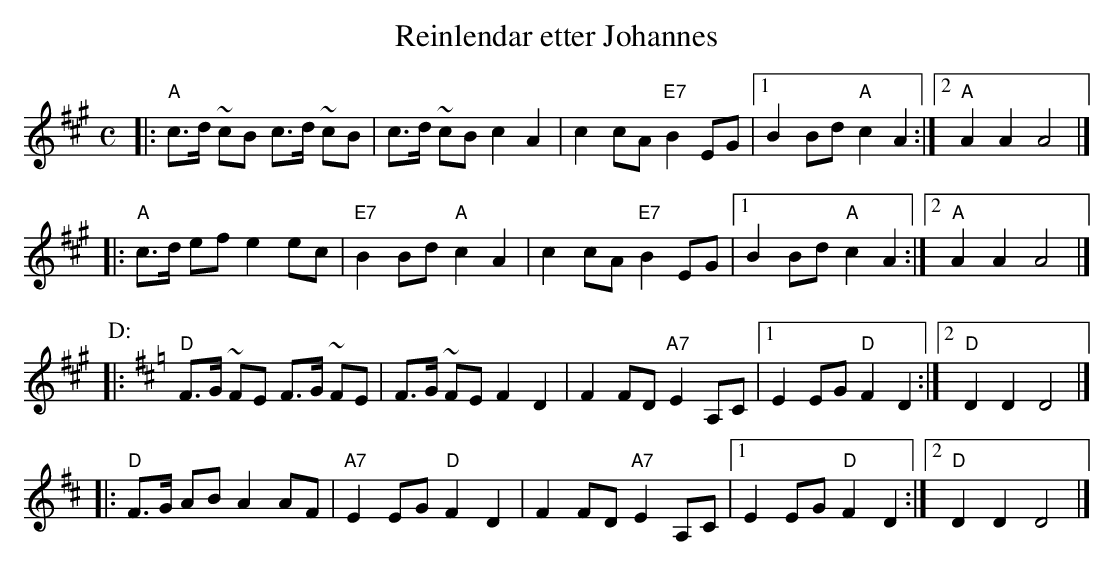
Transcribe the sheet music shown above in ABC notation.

X:1
T: Reinlendar etter Johannes
M: C
L: 1/8
K: A
|: "A"c>d ~cB c>d ~cB |     c>d ~cB    c2 A2 | c2 cA "E7"B2 EG |1 B2 Bd "A"c2 A2 :|2 "A"A2 A2 A4 |]
|: "A"c>d  ef e2   ec | "E7"B2   Bd "A"c2 A2 | c2 cA "E7"B2 EG |1 B2 Bd "A"c2 A2 :|2 "A"A2 A2 A4 |]
P: D:
K: D
|: "D"F>G ~FE F>G ~FE |     F>G ~FE    F2 D2 | F2 FD "A7"E2 A,C |1 E2 EG "D"F2 D2 :|2 "D"D2 D2 D4 |]
|: "D"F>G  AB A2   AF | "A7"E2   EG "D"F2 D2 | F2 FD "A7"E2 A,C |1 E2 EG "D"F2 D2 :|2 "D"D2 D2 D4 |]
